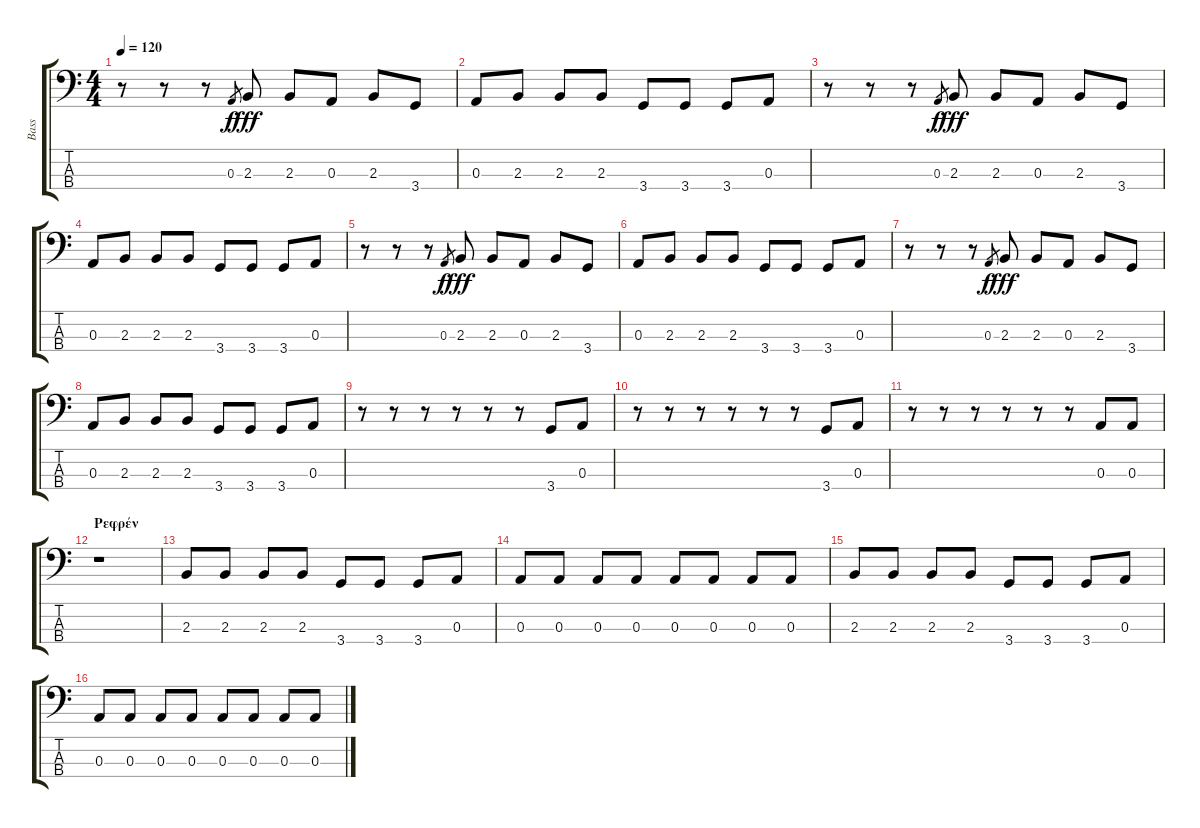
\track ("Bass" "Bass") {instrument electricbassfinger}
\staff {score tabs}
\tuning (G2 D2 A1 E1) {hide}
\ts (4 4)
\tempo 120
\clef f4
\ks c
r.8{dy fff} r.8 r.8 0.3.8{gr dy f} 2.3.8{dy fff} 2.3.8 0.3.8 2.3.8 3.4.8 |
0.3.8 2.3.8 2.3.8 2.3.8 3.4.8 3.4.8 3.4.8 0.3.8 |
r.8 r.8 r.8 0.3.8{gr dy f} 2.3.8{dy fff} 2.3.8 0.3.8 2.3.8 3.4.8 |
0.3.8 2.3.8 2.3.8 2.3.8 3.4.8 3.4.8 3.4.8 0.3.8 |
r.8 r.8 r.8 0.3.8{gr dy f} 2.3.8{dy fff} 2.3.8 0.3.8 2.3.8 3.4.8 |
0.3.8 2.3.8 2.3.8 2.3.8 3.4.8 3.4.8 3.4.8 0.3.8 |
r.8 r.8 r.8 0.3.8{gr dy f} 2.3.8{dy fff} 2.3.8 0.3.8 2.3.8 3.4.8 |
0.3.8 2.3.8 2.3.8 2.3.8 3.4.8 3.4.8 3.4.8 0.3.8 |
r.8 r.8 r.8 r.8 r.8 r.8 3.4.8 0.3.8 |
r.8 r.8 r.8 r.8 r.8 r.8 3.4.8 0.3.8 |
r.8 r.8 r.8 r.8 r.8 r.8 0.3.8 0.3.8 |
\section ("" "Ρεφρέν")
r.1 |
2.3.8 2.3.8 2.3.8 2.3.8 3.4.8 3.4.8 3.4.8 0.3.8 |
0.3.8 0.3.8 0.3.8 0.3.8 0.3.8 0.3.8 0.3.8 0.3.8 |
2.3.8 2.3.8 2.3.8 2.3.8 3.4.8 3.4.8 3.4.8 0.3.8 |
0.3.8 0.3.8 0.3.8 0.3.8 0.3.8 0.3.8 0.3.8 0.3.8
